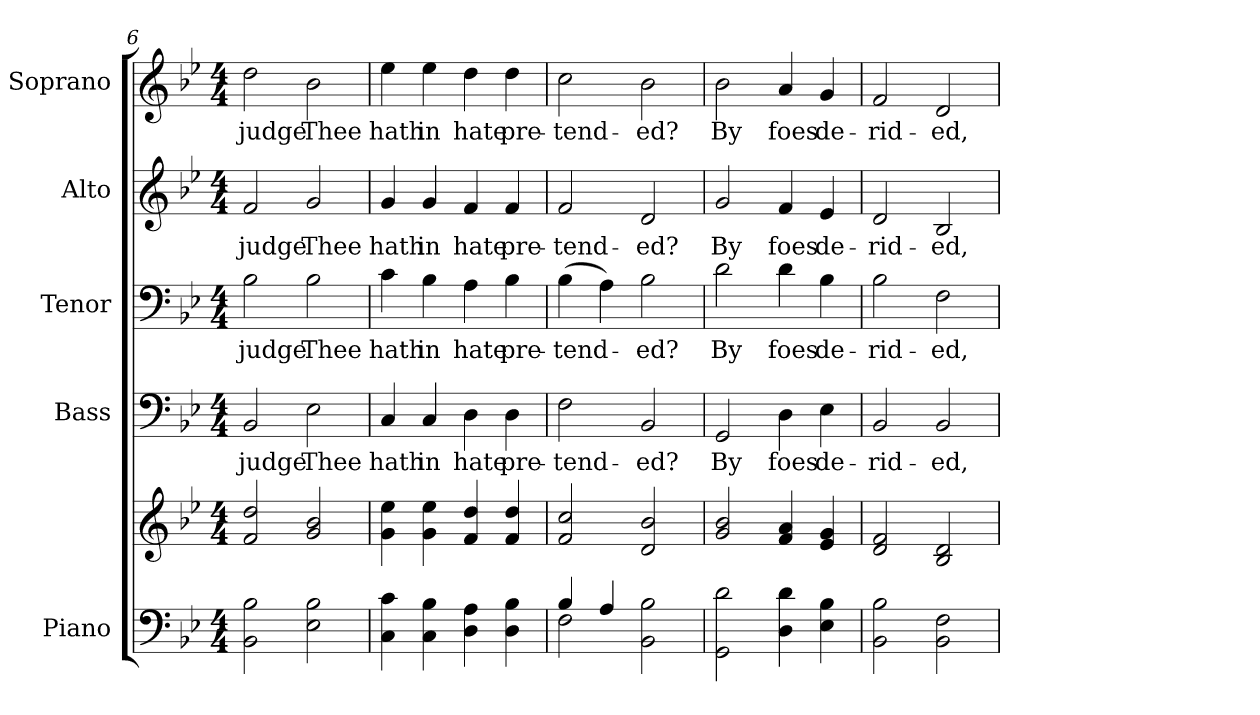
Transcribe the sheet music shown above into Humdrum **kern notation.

**kern	**kern	**kern	**text	**kern	**text	**kern	**text	**kern	**text
*part5	*part5	*part4	*part4	*part3	*part3	*part2	*part2	*part1	*part1
*staff6	*staff5	*staff4	*staff4	*staff3	*staff3	*staff2	*staff2	*staff1	*staff1
*I"Piano	*	*I"Bass	*	*I"Tenor	*	*I"Alto	*	*I"Soprano	*
*I'Pno.	*	*I'B.	*	*I'T.	*	*I'A.	*	*I'S.	*
*clefF4	*clefG2	*clefF4	*	*clefF4	*	*clefG2	*	*clefG2	*
*k[b-e-]	*k[b-e-]	*k[b-e-]	*	*k[b-e-]	*	*k[b-e-]	*	*k[b-e-]	*
*B-:	*B-:	*B-:	*	*B-:	*	*B-:	*	*B-:	*
*M4/4	*M4/4	*M4/4	*	*M4/4	*	*M4/4	*	*M4/4	*
=6	=6	=6	=6	=6	=6	=6	=6	=6	=6
!	!	!	!LO:LY:b:color=#000000	!	!	!	!	!	!
!	!	!	!	!	!LO:LY:b:color=#000000	!	!	!	!
!	!	!	!	!	!	!	!LO:LY:b:color=#000000	!	!
!	!	!	!	!	!	!	!	!	!LO:LY:b:color=#000000
2BB-i\ 2B-i	2fi/ 2ddi	2BB-i/	judge	2B-i\	judge	2fi/	judge	2ddi\	judge
!	!	!	!LO:LY:b:color=#000000	!	!	!	!	!	!
!	!	!	!	!	!LO:LY:b:color=#000000	!	!	!	!
!	!	!	!	!	!	!	!LO:LY:b:color=#000000	!	!
!	!	!	!	!	!	!	!	!	!LO:LY:b:color=#000000
2E-i\ 2B-i	2gi/ 2b-i	2E-i\	Thee	2B-i\	Thee	2gi/	Thee	2b-i\	Thee
!!LO:PB:g=z
=7	=7	=7	=7	=7	=7	=7	=7	=7	=7
!	!	!	!LO:LY:b:color=#000000	!	!	!	!	!	!
!	!	!	!	!	!LO:LY:b:color=#000000	!	!	!	!
!	!	!	!	!	!	!	!LO:LY:b:color=#000000	!	!
!	!	!	!	!	!	!	!	!	!LO:LY:b:color=#000000
4Ci\ 4ci	4gi\ 4ee-i	4Ci/	hath	4ci\	hath	4gi/	hath	4ee-i\	hath
!	!	!	!LO:LY:b:color=#000000	!	!	!	!	!	!
!	!	!	!	!	!LO:LY:b:color=#000000	!	!	!	!
!	!	!	!	!	!	!	!LO:LY:b:color=#000000	!	!
!	!	!	!	!	!	!	!	!	!LO:LY:b:color=#000000
4Ci\ 4B-i	4gi\ 4ee-i	4Ci/	in	4B-i\	in	4gi/	in	4ee-i\	in
!	!	!	!LO:LY:b:color=#000000	!	!	!	!	!	!
!	!	!	!	!	!LO:LY:b:color=#000000	!	!	!	!
!	!	!	!	!	!	!	!LO:LY:b:color=#000000	!	!
!	!	!	!	!	!	!	!	!	!LO:LY:b:color=#000000
4Di\ 4Ai	4fi/ 4ddi	4Di\	hate	4Ai\	hate	4fi/	hate	4ddi\	hate
!	!	!	!LO:LY:b:color=#000000	!	!	!	!	!	!
!	!	!	!	!	!LO:LY:b:color=#000000	!	!	!	!
!	!	!	!	!	!	!	!LO:LY:b:color=#000000	!	!
!	!	!	!	!	!	!	!	!	!LO:LY:b:color=#000000
4Di\ 4B-i	4fi/ 4ddi	4Di\	pre-	4B-i\	pre-	4fi/	pre-	4ddi\	pre-
=8	=8	=8	=8	=8	=8	=8	=8	=8	=8
*^	*	*	*	*	*	*	*	*	*
!	!	!	!	!LO:LY:b:color=#000000	!	!	!	!	!	!
!	!	!	!	!	!	!LO:LY:b:color=#000000	!	!	!	!
!	!	!	!	!	!	!	!	!LO:LY:b:color=#000000	!	!
!	!	!	!	!	!	!	!	!	!	!LO:LY:b:color=#000000
4B-i/	2Fi\	2fi/ 2cci	2Fi\	-tend-	(4B-i\	-tend-	2fi/	-tend-	2cci\	-tend-
4Ai/	.	.	.	.	4Ai\)	.	.	.	.	.
!	!	!	!	!LO:LY:b:color=#000000	!	!	!	!	!	!
!	!	!	!	!	!	!LO:LY:b:color=#000000	!	!	!	!
!	!	!	!	!	!	!	!	!LO:LY:b:color=#000000	!	!
!	!	!	!	!	!	!	!	!	!	!LO:LY:b:color=#000000
2BB-i\ 2B-i	2ryy	2di/ 2b-i	2BB-i/	-ed?	2B-i\	-ed?	2di/	-ed?	2b-i\	-ed?
*v	*v	*	*	*	*	*	*	*	*	*
!!LO:PB:g=z
=9	=9	=9	=9	=9	=9	=9	=9	=9	=9
*^	*	*	*	*	*	*	*	*	*
!	!	!	!	!LO:LY:b:color=#000000	!	!	!	!	!	!
*v	*v	*	*	*	*	*	*	*	*	*
*^	*	*	*	*	*	*	*	*	*
!	!	!	!	!	!	!LO:LY:b:color=#000000	!	!	!	!
*v	*v	*	*	*	*	*	*	*	*	*
*^	*	*	*	*	*	*	*	*	*
!	!	!	!	!	!	!	!	!LO:LY:b:color=#000000	!	!
*v	*v	*	*	*	*	*	*	*	*	*
*^	*	*	*	*	*	*	*	*	*
!	!	!	!	!	!	!	!	!	!	!LO:LY:b:color=#000000
*v	*v	*	*	*	*	*	*	*	*	*
2GGi\ 2di	2gi/ 2b-i	2GGi/	By	2di\	By	2gi/	By	2b-i\	By
!	!	!	!LO:LY:b:color=#000000	!	!	!	!	!	!
!	!	!	!	!	!LO:LY:b:color=#000000	!	!	!	!
!	!	!	!	!	!	!	!LO:LY:b:color=#000000	!	!
!	!	!	!	!	!	!	!	!	!LO:LY:b:color=#000000
4Di\ 4di	4fi/ 4ai	4Di\	foes	4di\	foes	4fi/	foes	4ai/	foes
!	!	!	!LO:LY:b:color=#000000	!	!	!	!	!	!
!	!	!	!	!	!LO:LY:b:color=#000000	!	!	!	!
!	!	!	!	!	!	!	!LO:LY:b:color=#000000	!	!
!	!	!	!	!	!	!	!	!	!LO:LY:b:color=#000000
4E-i\ 4B-i	4e-i/ 4gi	4E-i\	de-	4B-i\	de-	4e-i/	de-	4gi/	de-
=10	=10	=10	=10	=10	=10	=10	=10	=10	=10
!	!	!	!LO:LY:b:color=#000000	!	!	!	!	!	!
!	!	!	!	!	!LO:LY:b:color=#000000	!	!	!	!
!	!	!	!	!	!	!	!LO:LY:b:color=#000000	!	!
!	!	!	!	!	!	!	!	!	!LO:LY:b:color=#000000
2BB-i\ 2B-i	2di/ 2fi	2BB-i/	-rid-	2B-i\	-rid-	2di/	-rid-	2fi/	-rid-
!	!	!	!LO:LY:b:color=#000000	!	!	!	!	!	!
!	!	!	!	!	!LO:LY:b:color=#000000	!	!	!	!
!	!	!	!	!	!	!	!LO:LY:b:color=#000000	!	!
!	!	!	!	!	!	!	!	!	!LO:LY:b:color=#000000
2BB-i\ 2Fi	2B-i/ 2di	2BB-i/	-ed,	2Fi\	-ed,	2B-i/	-ed,	2di/	-ed,
=	=	=	=	=	=	=	=	=	=
*-	*-	*-	*-	*-	*-	*-	*-	*-	*-
